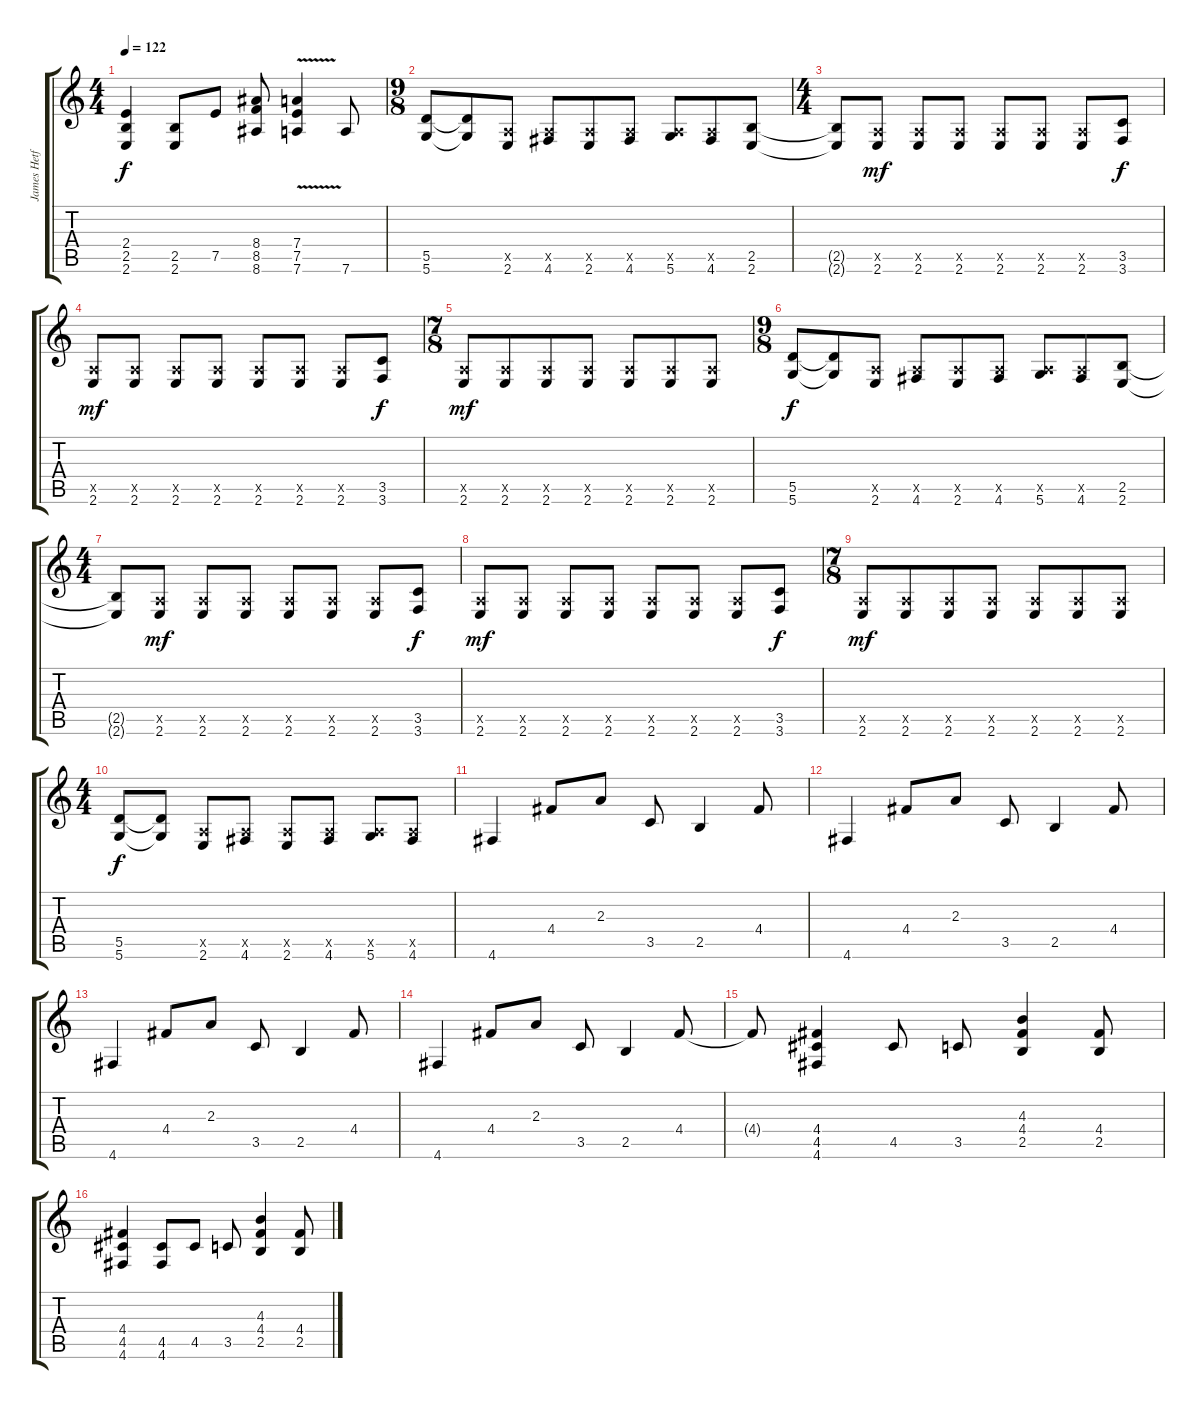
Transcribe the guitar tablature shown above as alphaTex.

\track ("James Hetfield" "James Hetf") {instrument distortionguitar}
\staff {score tabs}
\tuning (E4 B3 G3 D3 A2 D2) {hide}
\ts (4 4)
\tempo 122
\clef g2
\ks c
(2.4 2.5 2.6).4{dy f} (2.5 2.6).8 7.5.8 (8.4 8.5 8.6).8 (7.4{v} 7.5{v} 7.6{v}).4 7.6.8 |
\ts (9 8)
(5.5 5.6).8 (5.5{t} 5.6{t}).8 (0.5{x} 2.6).8 (0.5{x} 4.6).8 (0.5{x} 2.6).8 (0.5{x} 4.6).8 (0.5{x} 5.6).8 (0.5{x} 4.6).8 (2.5 2.6).8 |
\ts (4 4)
(2.5{t} 2.6{t}).8 (0.5{x} 2.6).8{dy mf} (0.5{x} 2.6).8 (0.5{x} 2.6).8 (0.5{x} 2.6).8 (0.5{x} 2.6).8 (0.5{x} 2.6).8 (3.5 3.6).8{dy f} |
(0.5{x} 2.6).8{dy mf} (0.5{x} 2.6).8 (0.5{x} 2.6).8 (0.5{x} 2.6).8 (0.5{x} 2.6).8 (0.5{x} 2.6).8 (0.5{x} 2.6).8 (3.5 3.6).8{dy f} |
\ts (7 8)
(0.5{x} 2.6).8{dy mf} (0.5{x} 2.6).8 (0.5{x} 2.6).8 (0.5{x} 2.6).8 (0.5{x} 2.6).8 (0.5{x} 2.6).8 (0.5{x} 2.6).8 |
\ts (9 8)
(5.5 5.6).8{dy f} (5.5{t} 5.6{t}).8 (0.5{x} 2.6).8 (0.5{x} 4.6).8 (0.5{x} 2.6).8 (0.5{x} 4.6).8 (0.5{x} 5.6).8 (0.5{x} 4.6).8 (2.5 2.6).8 |
\ts (4 4)
(2.5{t} 2.6{t}).8 (0.5{x} 2.6).8{dy mf} (0.5{x} 2.6).8 (0.5{x} 2.6).8 (0.5{x} 2.6).8 (0.5{x} 2.6).8 (0.5{x} 2.6).8 (3.5 3.6).8{dy f} |
(0.5{x} 2.6).8{dy mf} (0.5{x} 2.6).8 (0.5{x} 2.6).8 (0.5{x} 2.6).8 (0.5{x} 2.6).8 (0.5{x} 2.6).8 (0.5{x} 2.6).8 (3.5 3.6).8{dy f} |
\ts (7 8)
(0.5{x} 2.6).8{dy mf} (0.5{x} 2.6).8 (0.5{x} 2.6).8 (0.5{x} 2.6).8 (0.5{x} 2.6).8 (0.5{x} 2.6).8 (0.5{x} 2.6).8 |
\ts (4 4)
(5.5 5.6).8{dy f} (5.5{t} 5.6{t}).8 (0.5{x} 2.6).8 (0.5{x} 4.6).8 (0.5{x} 2.6).8 (0.5{x} 4.6).8 (0.5{x} 5.6).8 (0.5{x} 4.6).8 |
4.6.4 4.4.8 2.3.8 3.5.8 2.5.4 4.4.8 |
4.6.4 4.4.8 2.3.8 3.5.8 2.5.4 4.4.8 |
4.6.4 4.4.8 2.3.8 3.5.8 2.5.4 4.4.8 |
4.6.4 4.4.8 2.3.8 3.5.8 2.5.4 4.4.8 |
4.4{t}.8 (4.4 4.5 4.6).4 4.5.8 3.5.8 (4.3 4.4 2.5).4 (4.4 2.5).8 |
(4.4 4.5 4.6).4 (4.5 4.6).8 4.5.8 3.5.8 (4.3 4.4 2.5).4 (4.4 2.5).8
